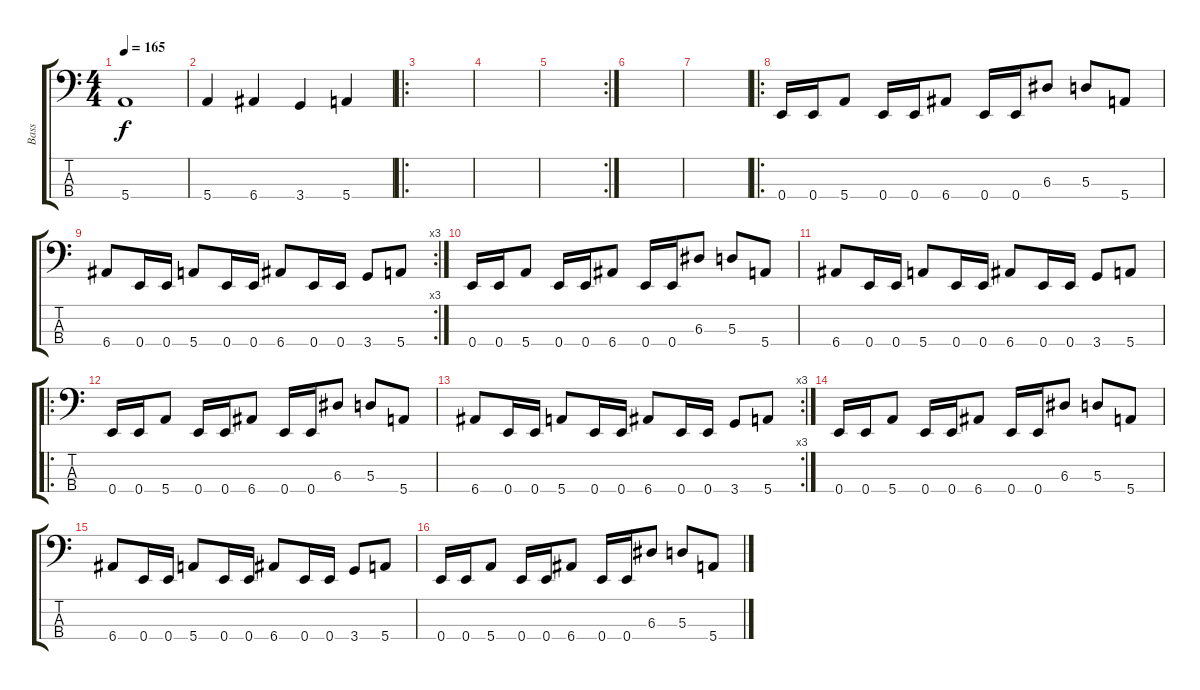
\track ("Bass" "Bass") {instrument electricbassfinger}
\staff {score tabs}
\tuning (G2 D2 A1 E1) {hide}
\ts (4 4)
\tempo 165
\clef f4
\ks c
5.4.1{dy f} |
5.4.4 6.4.4 3.4.4 5.4.4 |
\ro
|
|
\rc 2
|
|
|
\ro
0.4.16 0.4.16 5.4.8 0.4.16 0.4.16 6.4.8 0.4.16 0.4.16 6.3.8 5.3.8 5.4.8 |
\rc 3
6.4.8 0.4.16 0.4.16 5.4.8 0.4.16 0.4.16 6.4.8 0.4.16 0.4.16 3.4.8 5.4.8 |
0.4.16 0.4.16 5.4.8 0.4.16 0.4.16 6.4.8 0.4.16 0.4.16 6.3.8 5.3.8 5.4.8 |
6.4.8 0.4.16 0.4.16 5.4.8 0.4.16 0.4.16 6.4.8 0.4.16 0.4.16 3.4.8 5.4.8 |
\ro
0.4.16 0.4.16 5.4.8 0.4.16 0.4.16 6.4.8 0.4.16 0.4.16 6.3.8 5.3.8 5.4.8 |
\rc 3
6.4.8 0.4.16 0.4.16 5.4.8 0.4.16 0.4.16 6.4.8 0.4.16 0.4.16 3.4.8 5.4.8 |
0.4.16 0.4.16 5.4.8 0.4.16 0.4.16 6.4.8 0.4.16 0.4.16 6.3.8 5.3.8 5.4.8 |
6.4.8 0.4.16 0.4.16 5.4.8 0.4.16 0.4.16 6.4.8 0.4.16 0.4.16 3.4.8 5.4.8 |
0.4.16 0.4.16 5.4.8 0.4.16 0.4.16 6.4.8 0.4.16 0.4.16 6.3.8 5.3.8 5.4.8
